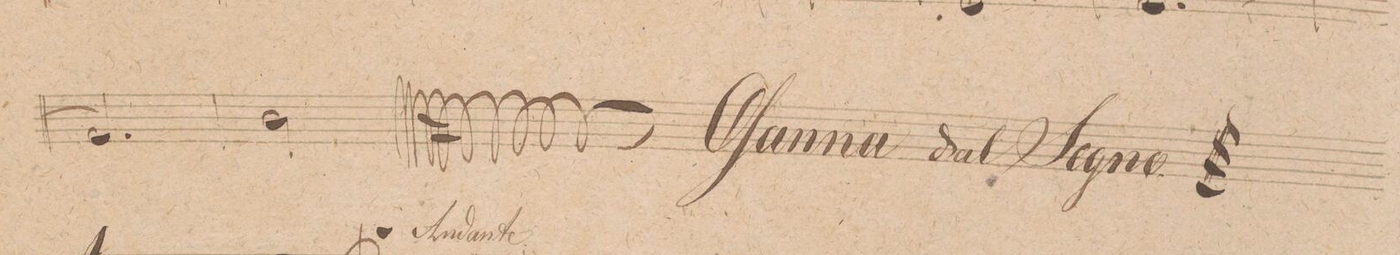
**kern	**dynam
*I"Baſso	*
*clefF4	*
*k[f#c#]	*
*M3/4	*
2.AA/]	.
=72	=72
2D\	.
4ryy	.
==	==
*-	*-
